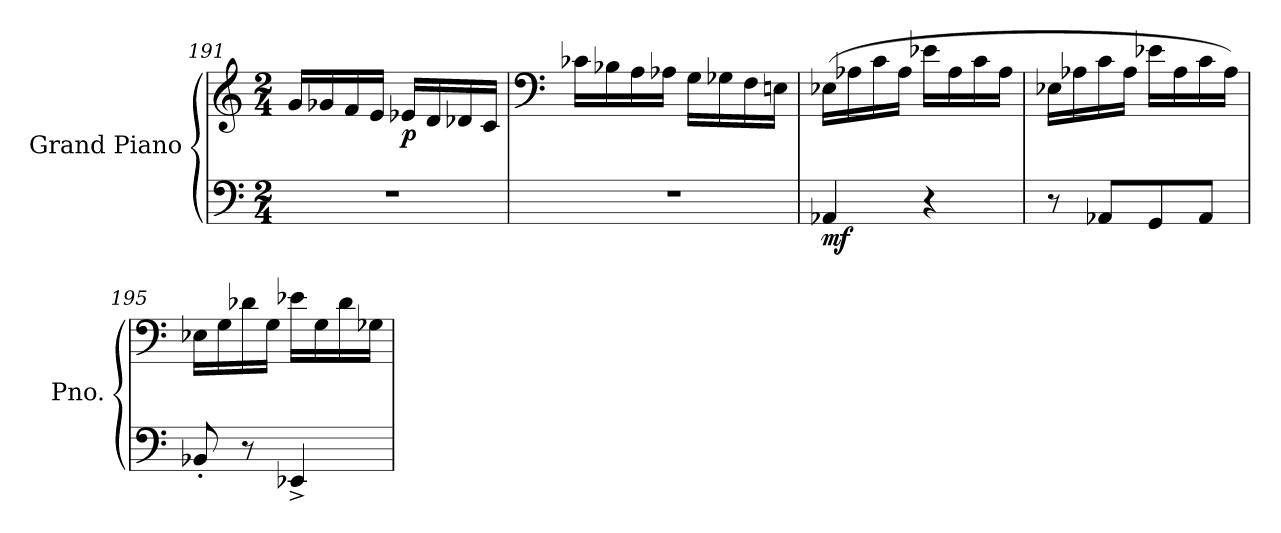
**kern	**kern	**dynam
*part1	*part1	*part1
*staff2	*staff1	*staff1/2
*I"Grand Piano	*	*
*I'Pno.	*	*
*clefF4	*clefG2	*
*k[]	*k[]	*
*M2/4	*M2/4	*
=191	=191	=191
2r	16g/LL	.
.	16g-X/	.
.	16f/	.
.	16e/JJ	.
!	!	!LO:DY:b
.	16e-X/LL	p
.	16d/	.
.	16d-X/	.
.	16c/JJ	.
=192	=192	=192
*	*clefF4	*
2r	16c-X\LL	.
.	16B-X\	.
.	16A\	.
.	16A-X\JJ	.
.	16G\LL	.
.	16G-X\	.
.	16F\	.
.	16En\JJ	.
=193	=193	=193
!	!	!LO:DY:b=2
4AA-X/	(16E-X\LL	mf
.	16A-X\	.
.	16c\	.
.	16A-\JJ	.
4r	16e-X\LL	.
.	16A-\	.
.	16c\	.
.	16A-\JJ	.
!!LO:LB:g=z
=194	=194	=194
8r	16E-X\LL	.
.	16A-X\	.
8AA-X/L	16c\	.
.	16A-\JJ	.
8GG/	16e-X\LL	.
.	16A-\	.
8AA-/J	16c\	.
.	16A-\JJ)	.
=195	=195	=195
8BB-X'/	16E-X\LL	.
.	16G\	.
8r	16d-X\	.
.	16G\JJ	.
4EE-X^/	16e-X\LL	.
.	16G\	.
.	16d-\	.
.	16G-X\JJ	.
=	=	=
*-	*-	*-
